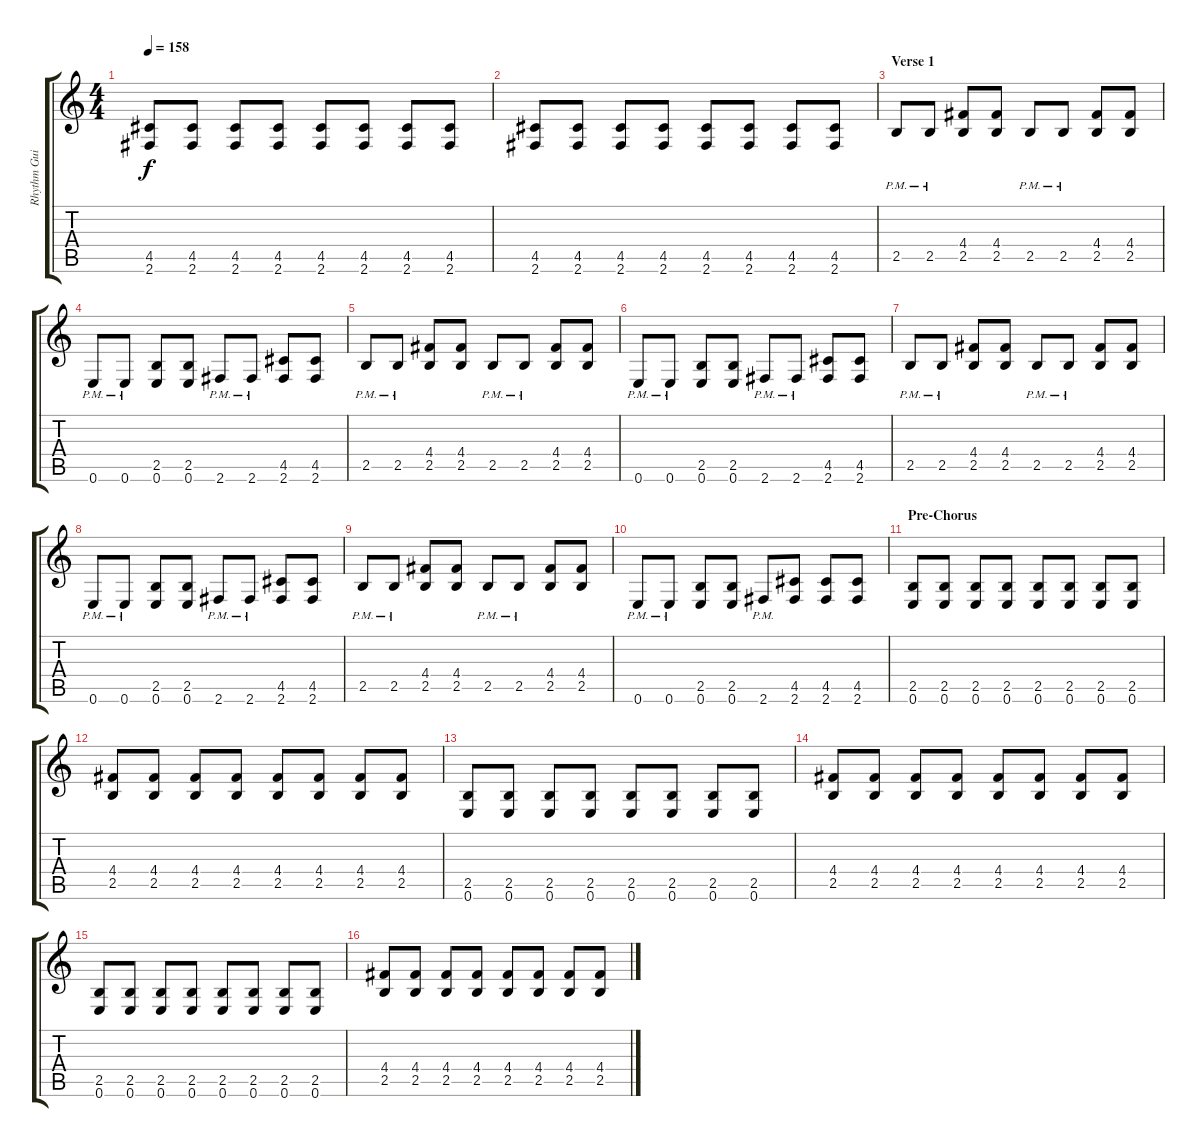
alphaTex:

\track ("Rhythm Guitar 1" "Rhythm Gui") {instrument distortionguitar}
\staff {score tabs}
\tuning (E4 B3 G3 D3 A2 E2) {hide}
\ts (4 4)
\tempo 158
\clef g2
\ks c
(4.5 2.6).8{dy f} (4.5 2.6).8 (4.5 2.6).8 (4.5 2.6).8 (4.5 2.6).8 (4.5 2.6).8 (4.5 2.6).8 (4.5 2.6).8 |
(4.5 2.6).8 (4.5 2.6).8 (4.5 2.6).8 (4.5 2.6).8 (4.5 2.6).8 (4.5 2.6).8 (4.5 2.6).8 (4.5 2.6).8 |
\section ("" "Verse 1")
2.5{pm}.8 2.5{pm}.8 (4.4 2.5).8 (4.4 2.5).8 2.5{pm}.8 2.5{pm}.8 (4.4 2.5).8 (4.4 2.5).8 |
0.6{pm}.8 0.6{pm}.8 (2.5 0.6).8 (2.5 0.6).8 2.6{pm}.8 2.6{pm}.8 (4.5 2.6).8 (4.5 2.6).8 |
2.5{pm}.8 2.5{pm}.8 (4.4 2.5).8 (4.4 2.5).8 2.5{pm}.8 2.5{pm}.8 (4.4 2.5).8 (4.4 2.5).8 |
0.6{pm}.8 0.6{pm}.8 (2.5 0.6).8 (2.5 0.6).8 2.6{pm}.8 2.6{pm}.8 (4.5 2.6).8 (4.5 2.6).8 |
2.5{pm}.8 2.5{pm}.8 (4.4 2.5).8 (4.4 2.5).8 2.5{pm}.8 2.5{pm}.8 (4.4 2.5).8 (4.4 2.5).8 |
0.6{pm}.8 0.6{pm}.8 (2.5 0.6).8 (2.5 0.6).8 2.6{pm}.8 2.6{pm}.8 (4.5 2.6).8 (4.5 2.6).8 |
2.5{pm}.8 2.5{pm}.8 (4.4 2.5).8 (4.4 2.5).8 2.5{pm}.8 2.5{pm}.8 (4.4 2.5).8 (4.4 2.5).8 |
0.6{pm}.8 0.6{pm}.8 (2.5 0.6).8 (2.5 0.6).8 2.6{pm}.8 (4.5 2.6).8 (4.5 2.6).8 (4.5 2.6).8 |
\section ("" "Pre-Chorus")
(2.5 0.6).8 (2.5 0.6).8 (2.5 0.6).8 (2.5 0.6).8 (2.5 0.6).8 (2.5 0.6).8 (2.5 0.6).8 (2.5 0.6).8 |
(4.4 2.5).8 (4.4 2.5).8 (4.4 2.5).8 (4.4 2.5).8 (4.4 2.5).8 (4.4 2.5).8 (4.4 2.5).8 (4.4 2.5).8 |
(2.5 0.6).8 (2.5 0.6).8 (2.5 0.6).8 (2.5 0.6).8 (2.5 0.6).8 (2.5 0.6).8 (2.5 0.6).8 (2.5 0.6).8 |
(4.4 2.5).8 (4.4 2.5).8 (4.4 2.5).8 (4.4 2.5).8 (4.4 2.5).8 (4.4 2.5).8 (4.4 2.5).8 (4.4 2.5).8 |
(2.5 0.6).8 (2.5 0.6).8 (2.5 0.6).8 (2.5 0.6).8 (2.5 0.6).8 (2.5 0.6).8 (2.5 0.6).8 (2.5 0.6).8 |
(4.4 2.5).8 (4.4 2.5).8 (4.4 2.5).8 (4.4 2.5).8 (4.4 2.5).8 (4.4 2.5).8 (4.4 2.5).8 (4.4 2.5).8
